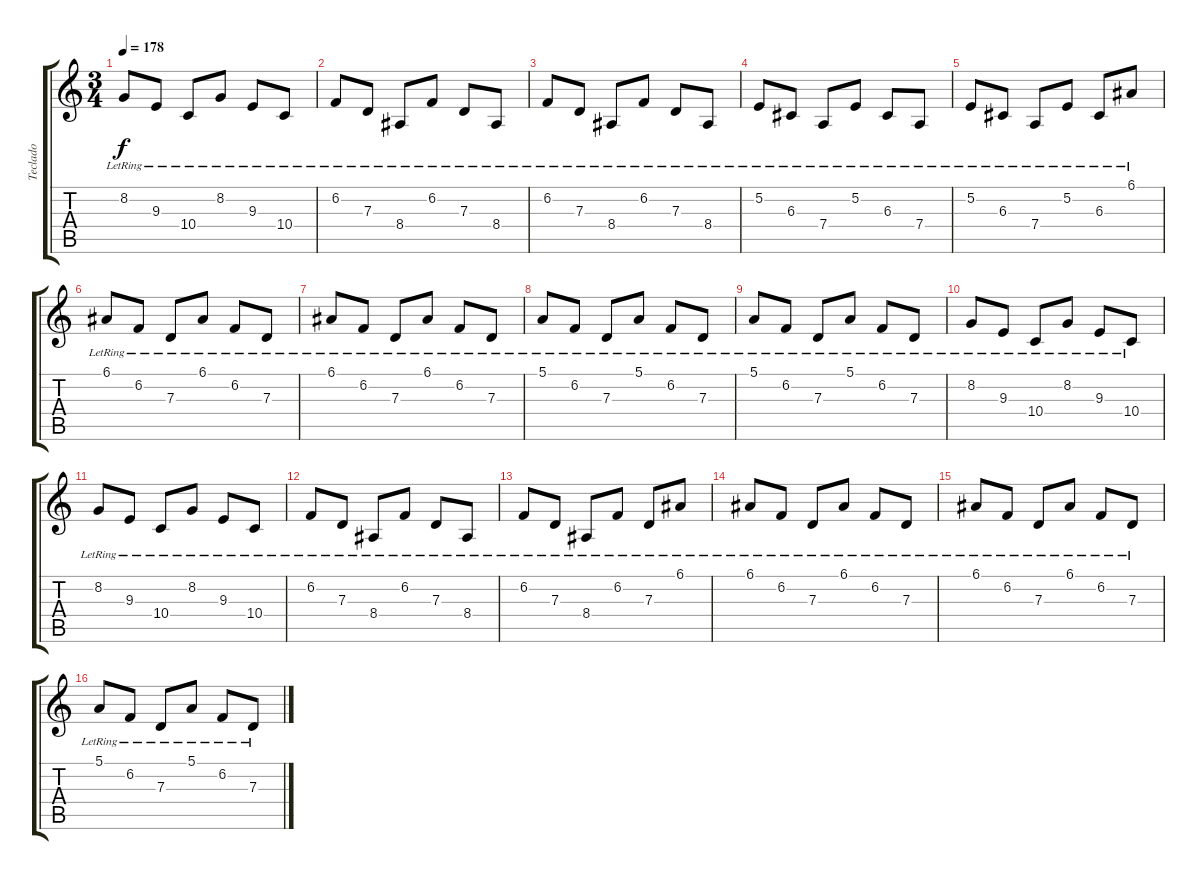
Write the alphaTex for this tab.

\track ("Teclado" "Teclado") {instrument acousticgrandpiano}
\staff {score tabs}
\tuning (E4 B3 G3 D3 A2 E2) {hide}
\ts (3 4)
\tempo 178
\clef g2
\ks c
8.2{lr}.8{dy f} 9.3{lr}.8 10.4{lr}.8 8.2{lr}.8 9.3{lr}.8 10.4{lr}.8 |
6.2{lr}.8 7.3{lr}.8 8.4{lr}.8 6.2{lr}.8 7.3{lr}.8 8.4{lr}.8 |
6.2{lr}.8 7.3{lr}.8 8.4{lr}.8 6.2{lr}.8 7.3{lr}.8 8.4{lr}.8 |
5.2{lr}.8 6.3{lr}.8 7.4{lr}.8 5.2{lr}.8 6.3{lr}.8 7.4{lr}.8 |
5.2{lr}.8 6.3{lr}.8 7.4{lr}.8 5.2{lr}.8 6.3{lr}.8 6.1{lr}.8 |
6.1{lr}.8 6.2{lr}.8 7.3{lr}.8 6.1{lr}.8 6.2{lr}.8 7.3{lr}.8 |
6.1{lr}.8 6.2{lr}.8 7.3{lr}.8 6.1{lr}.8 6.2{lr}.8 7.3{lr}.8 |
5.1{lr}.8 6.2{lr}.8 7.3{lr}.8 5.1{lr}.8 6.2{lr}.8 7.3{lr}.8 |
5.1{lr}.8 6.2{lr}.8 7.3{lr}.8 5.1{lr}.8 6.2{lr}.8 7.3{lr}.8 |
8.2{lr}.8 9.3{lr}.8 10.4{lr}.8 8.2{lr}.8 9.3{lr}.8 10.4{lr}.8 |
8.2{lr}.8 9.3{lr}.8 10.4{lr}.8 8.2{lr}.8 9.3{lr}.8 10.4{lr}.8 |
6.2{lr}.8 7.3{lr}.8 8.4{lr}.8 6.2{lr}.8 7.3{lr}.8 8.4{lr}.8 |
6.2{lr}.8 7.3{lr}.8 8.4{lr}.8 6.2{lr}.8 7.3{lr}.8 6.1{lr}.8 |
6.1{lr}.8 6.2{lr}.8 7.3{lr}.8 6.1{lr}.8 6.2{lr}.8 7.3{lr}.8 |
6.1{lr}.8 6.2{lr}.8 7.3{lr}.8 6.1{lr}.8 6.2{lr}.8 7.3{lr}.8 |
5.1{lr}.8 6.2{lr}.8 7.3{lr}.8 5.1{lr}.8 6.2{lr}.8 7.3{lr}.8
